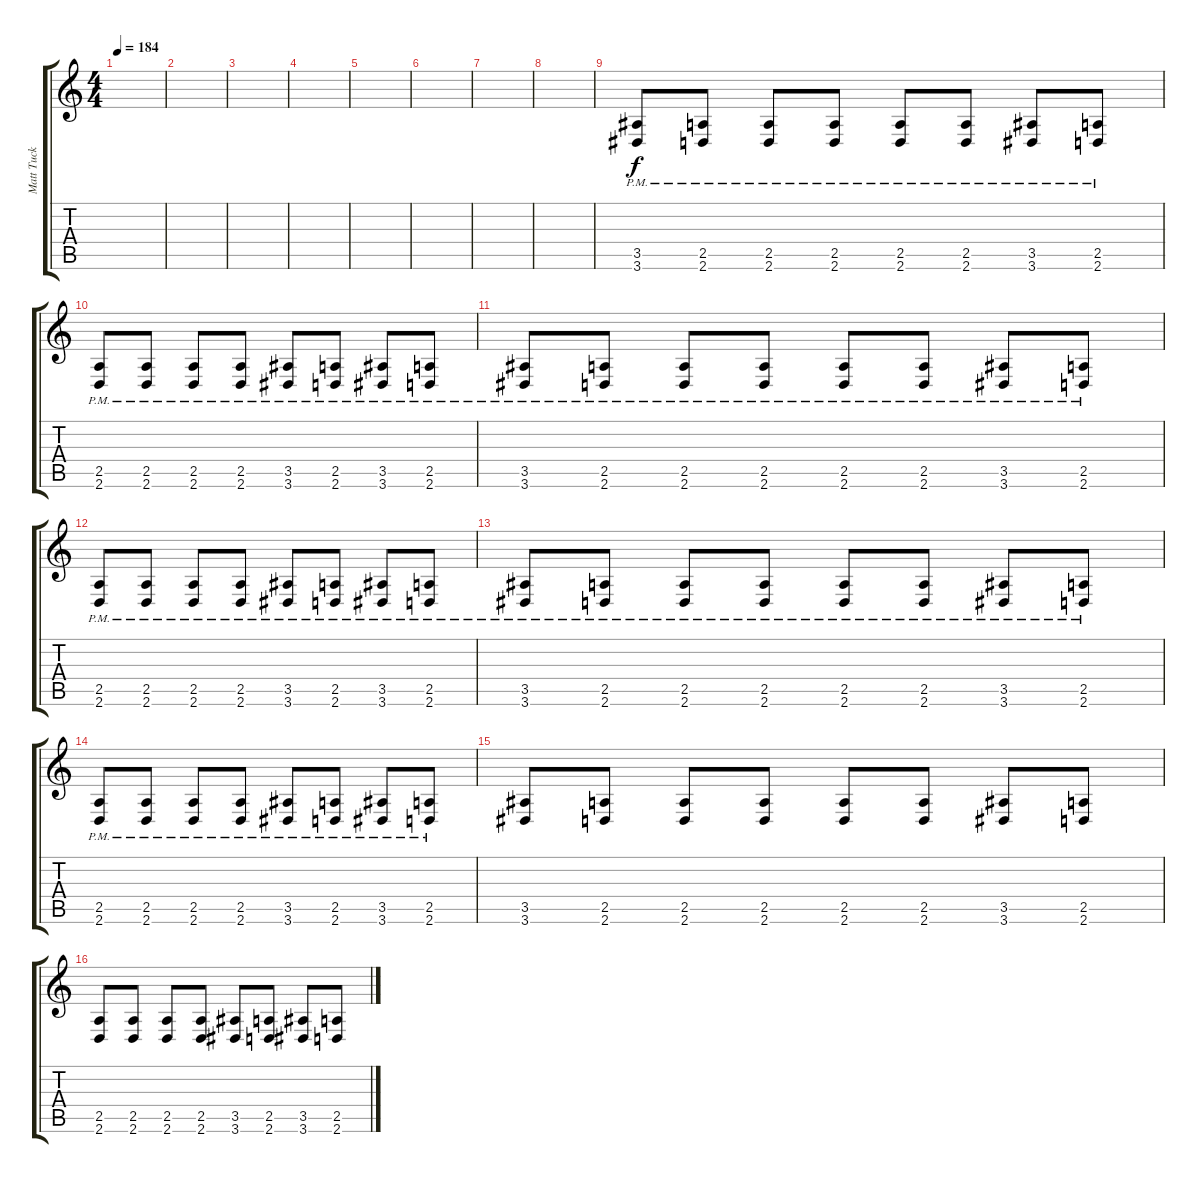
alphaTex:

\track ("Matt Tuck" "Matt Tuck") {instrument distortionguitar}
\staff {score tabs}
\tuning (D4 A3 F3 C3 G2 C2) {hide}
\ts (4 4)
\tempo 184
\clef g2
\ks c
|
|
|
|
|
|
|
|
(3.5{pm} 3.6{pm}).8 (2.5{pm} 2.6{pm}).8 (2.5{pm} 2.6{pm}).8 (2.5{pm} 2.6{pm}).8 (2.5{pm} 2.6{pm}).8 (2.5{pm} 2.6{pm}).8 (3.5{pm} 3.6{pm}).8 (2.5{pm} 2.6{pm}).8 |
(2.5{pm} 2.6{pm}).8 (2.5{pm} 2.6{pm}).8 (2.5{pm} 2.6{pm}).8 (2.5{pm} 2.6{pm}).8 (3.5{pm} 3.6{pm}).8 (2.5{pm} 2.6{pm}).8 (3.5{pm} 3.6{pm}).8 (2.5{pm} 2.6{pm}).8 |
(3.5{pm} 3.6{pm}).8 (2.5{pm} 2.6{pm}).8 (2.5{pm} 2.6{pm}).8 (2.5{pm} 2.6{pm}).8 (2.5{pm} 2.6{pm}).8 (2.5{pm} 2.6{pm}).8 (3.5{pm} 3.6{pm}).8 (2.5{pm} 2.6{pm}).8 |
(2.5{pm} 2.6{pm}).8 (2.5{pm} 2.6{pm}).8 (2.5{pm} 2.6{pm}).8 (2.5{pm} 2.6{pm}).8 (3.5{pm} 3.6{pm}).8 (2.5{pm} 2.6{pm}).8 (3.5{pm} 3.6{pm}).8 (2.5{pm} 2.6{pm}).8 |
(3.5{pm} 3.6{pm}).8 (2.5{pm} 2.6{pm}).8 (2.5{pm} 2.6{pm}).8 (2.5{pm} 2.6{pm}).8 (2.5{pm} 2.6{pm}).8 (2.5{pm} 2.6{pm}).8 (3.5{pm} 3.6{pm}).8 (2.5{pm} 2.6{pm}).8 |
(2.5{pm} 2.6{pm}).8 (2.5{pm} 2.6{pm}).8 (2.5{pm} 2.6{pm}).8 (2.5{pm} 2.6{pm}).8 (3.5{pm} 3.6{pm}).8 (2.5{pm} 2.6{pm}).8 (3.5{pm} 3.6{pm}).8 (2.5{pm} 2.6{pm}).8 |
(3.5 3.6).8 (2.5 2.6).8 (2.5 2.6).8 (2.5 2.6).8 (2.5 2.6).8 (2.5 2.6).8 (3.5 3.6).8 (2.5 2.6).8 |
(2.5 2.6).8 (2.5 2.6).8 (2.5 2.6).8 (2.5 2.6).8 (3.5 3.6).8 (2.5 2.6).8 (3.5 3.6).8 (2.5 2.6).8
